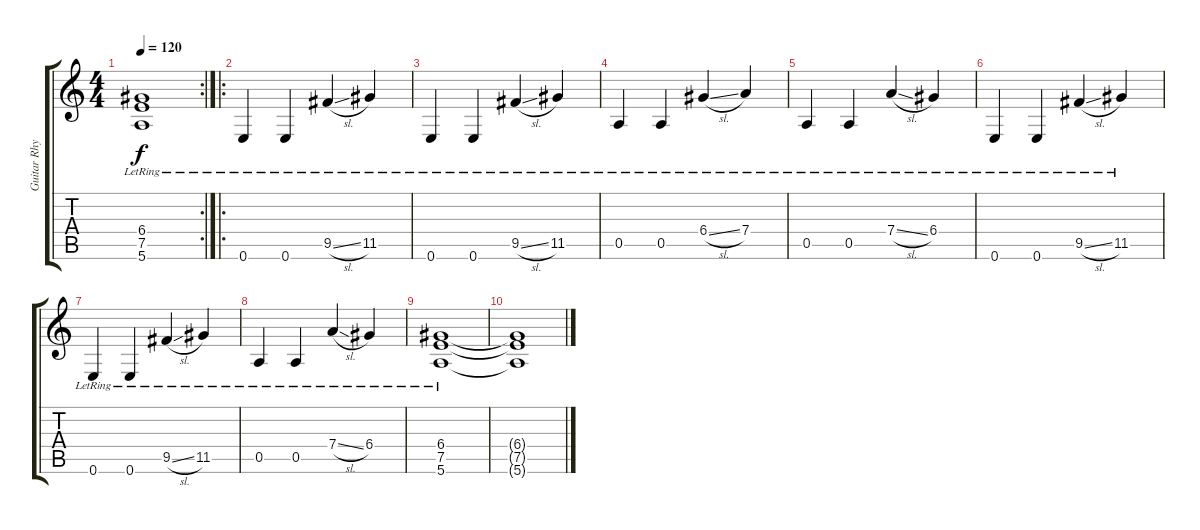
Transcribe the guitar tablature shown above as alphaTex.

\track ("Guitar Rhythm" "Guitar Rhy") {instrument electricguitarclean}
\staff {score tabs}
\tuning (E4 B3 G3 D3 A2 E2) {hide}
\rc 2
\ts (4 4)
\tempo 120
\clef g2
\ks c
(6.4{lr} 7.5{lr} 5.6{lr}).1{dy f} |
\ro
0.6{lr}.4 0.6{lr}.4 9.5{sl lr}.4 11.5{lr}.4 |
0.6{lr}.4 0.6{lr}.4 9.5{sl lr}.4 11.5{lr}.4 |
0.5{lr}.4 0.5{lr}.4 6.4{sl lr}.4 7.4{lr}.4 |
0.5{lr}.4 0.5{lr}.4 7.4{sl lr}.4 6.4{lr}.4 |
0.6{lr}.4 0.6{lr}.4 9.5{sl lr}.4 11.5{lr}.4 |
0.6{lr}.4 0.6{lr}.4 9.5{sl lr}.4 11.5{lr}.4 |
0.5{lr}.4 0.5{lr}.4 7.4{sl lr}.4 6.4{lr}.4 |
(6.4{lr} 7.5{lr} 5.6{lr}).1 |
(6.4{t} 7.5{t} 5.6{t}).1
